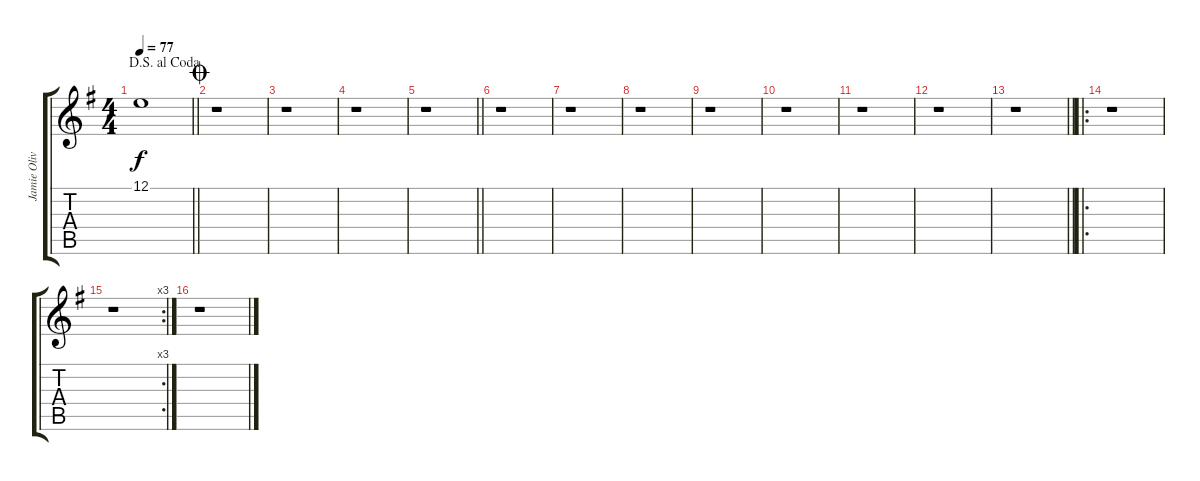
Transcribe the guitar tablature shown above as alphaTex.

\track ("Jamie Oliver Keyboard" "Jamie Oliv") {instrument choiraahs}
\staff {score tabs}
\tuning (E4 B3 G3 D3 A2 D2) {hide}
\ts (4 4)
\jump dalsegnoalcoda
\tempo 77
\clef g2
\barLineRight lightlight
\ks g
12.1.1{dy f} |
\jump coda
r.1 |
r.1 |
r.1 |
\barLineRight lightlight
r.1 |
r.1 |
r.1 |
r.1 |
r.1 |
r.1 |
r.1 |
r.1 |
\barLineRight lightlight
r.1 |
\ro
r.1 |
\rc 3
r.1 |
r.1
